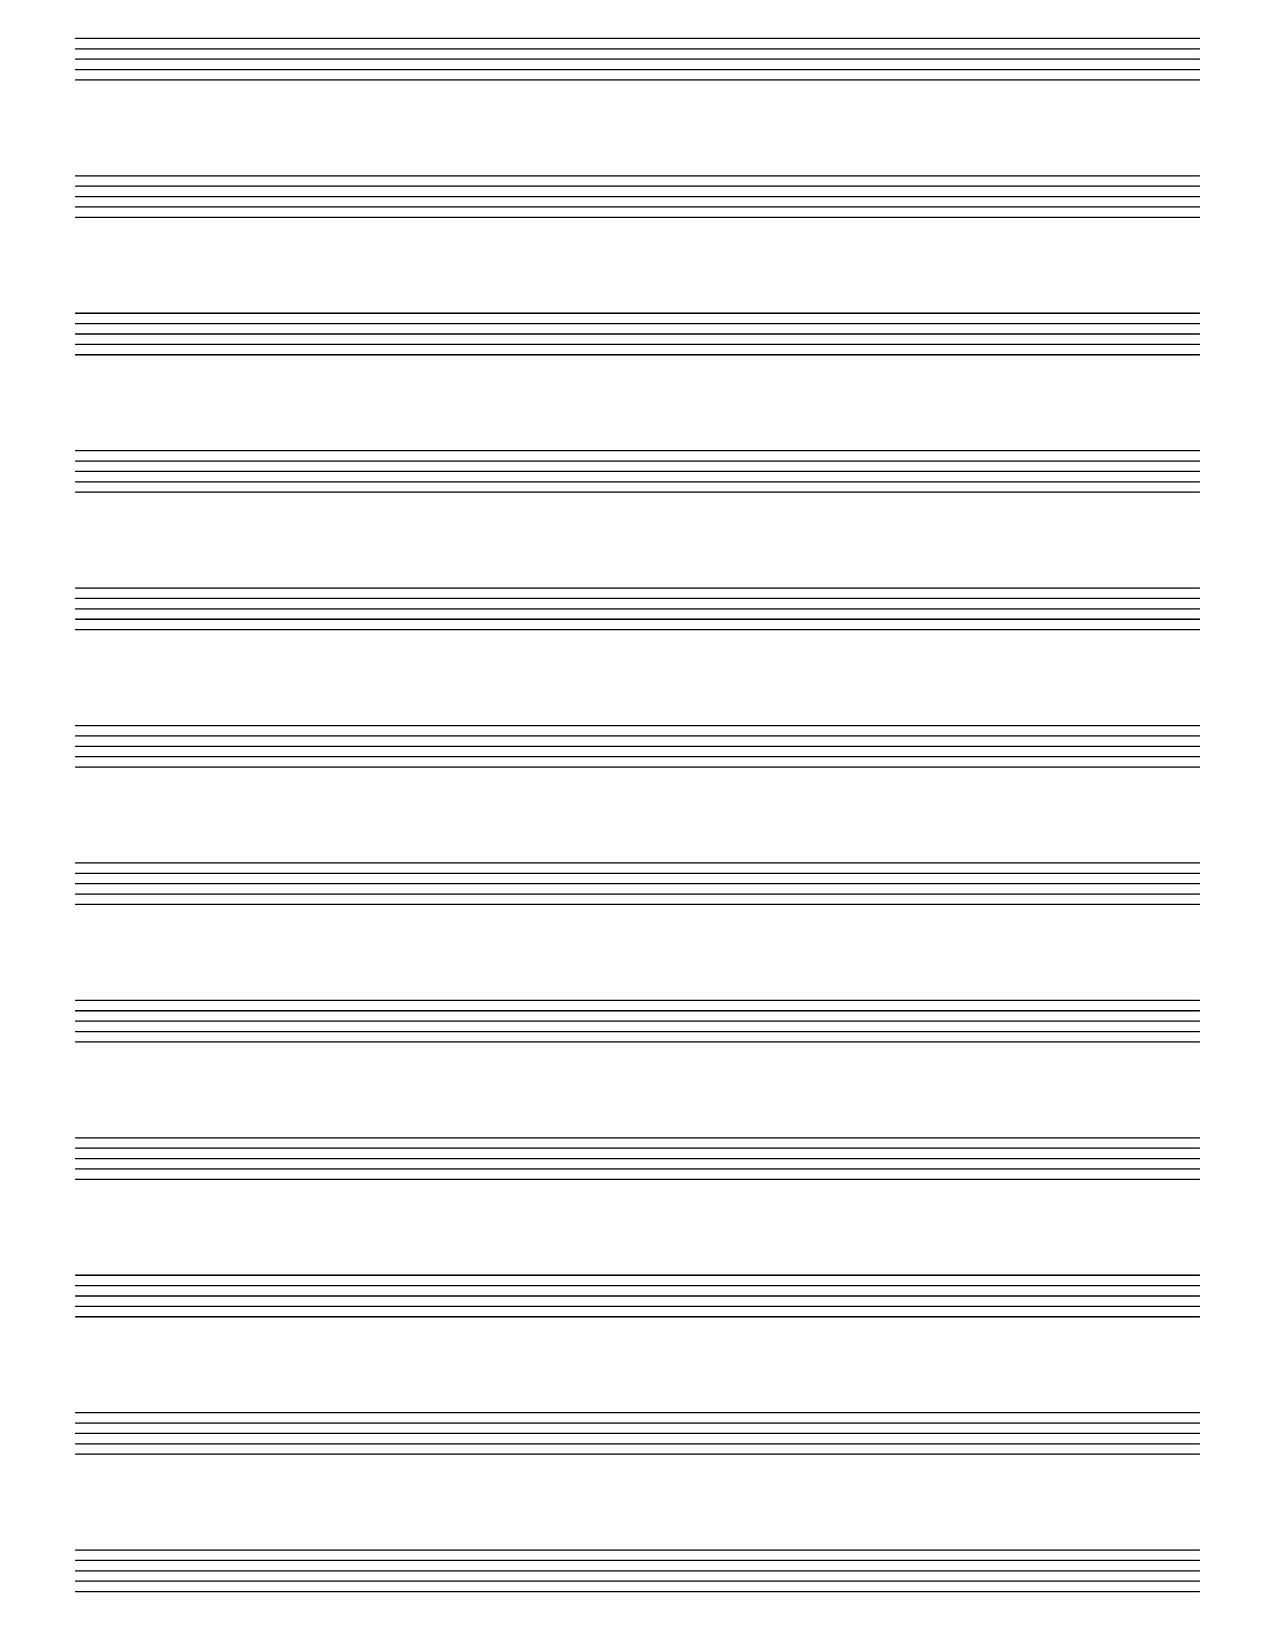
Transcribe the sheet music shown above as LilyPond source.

%% Do not edit this file; it is automatically
%% generated from LSR http://lsr.dsi.unimi.it
%% This file is in the public domain.
\version "2.13.10"

\header {
  lsrtags = "staff-notation, editorial-annotations, contexts-and-engravers, paper-and-layout"

%% Translation of GIT committish: b2d4318d6c53df8469dfa4da09b27c15a374d0ca
  texidoces = "
Para crear pentagramas en blanco, genere compases vacíos y después
elimine el grabador de números de compás
@code{Bar_number_engraver} del contexto @code{Score}, y los
grabadores de la indicación de compás
@code{Time_signature_engraver}, de la clave @code{Clef_engraver} y
de los compases @code{Bar_engraver} del contexto de @code{Staff}.

"
  doctitlees = "Crear pentagramas en blanco"

  texidoc = "
To create blank staves, generate empty measures then remove the
@code{Bar_number_engraver} from the @code{Score} context, and the
@code{Time_signature_engraver}, @code{Clef_engraver} and
@code{Bar_engraver} from the @code{Staff} context.

"
  doctitle = "Creating blank staves"
} % begin verbatim

#(set-global-staff-size 20)

\score {
  {
    \repeat unfold 12 { s1 \break }
  }
  \layout {
    indent = 0\in
    \context {
      \Staff
      \remove "Time_signature_engraver"
      \remove "Clef_engraver"
      \remove "Bar_engraver"
    }
    \context {
      \Score
      \remove "Bar_number_engraver"
    }
  }
}

\paper {
  #(set-paper-size "letter")
  ragged-last-bottom = ##f
  line-width = 7.5\in
  left-margin = 0.5\in
  bottom-margin = 0.25\in
  top-margin = 0.25\in
}

